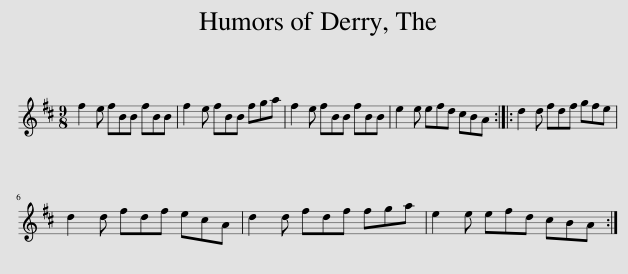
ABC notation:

X:1
L:1/8
M:9/8
I:linebreak $
K:D
V:1 treble
V:1
 f2 e fBB fBB | f2 e fBB fga | f2 e fBB fBB | e2 e efd cBA :: d2 d fdf gfe |$ %5
 d2 d fdf ecA | d2 d fdf fga | e2 e efd cBA :| %8
